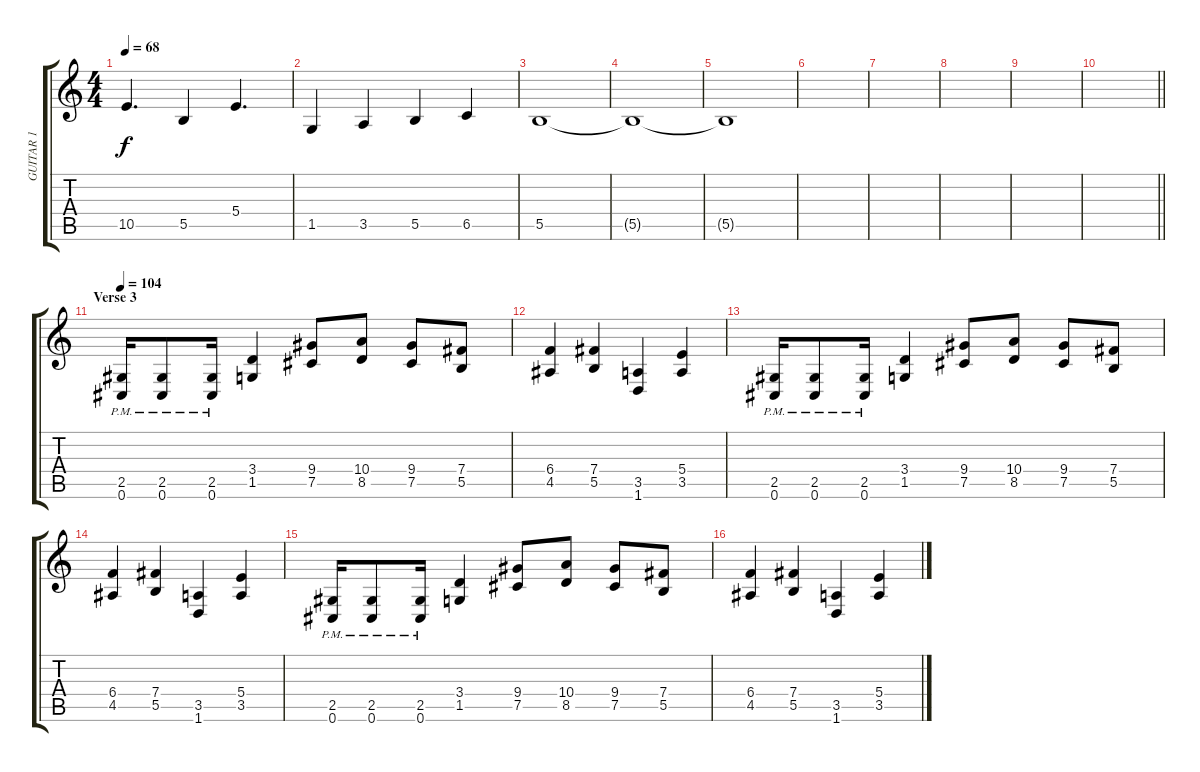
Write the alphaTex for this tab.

\track ("GUITAR 1" "GUITAR 1") {instrument overdrivenguitar}
\staff {score tabs}
\tuning (Db4 Ab3 E3 B2 Gb2 Db2) {hide}
\ts (4 4)
\tempo 68
\clef g2
\ks c
10.5.4{d dy f} 5.5.4 5.4.4{d} |
1.5.4 3.5.4 5.5.4 6.5.4 |
5.5.1 |
5.5{t}.1 |
5.5{t}.1 |
|
|
|
|
\barLineRight lightlight
|
\section ("" "Verse 3")
\tempo 104
(2.5{pm} 0.6{pm}).16 (2.5{pm} 0.6{pm}).8 (2.5{pm} 0.6{pm}).16 (3.4 1.5).4 (9.4 7.5).8 (10.4 8.5).8 (9.4 7.5).8 (7.4 5.5).8 |
(6.4 4.5).4 (7.4 5.5).4 (3.5 1.6).4 (5.4 3.5).4 |
(2.5{pm} 0.6{pm}).16 (2.5{pm} 0.6{pm}).8 (2.5{pm} 0.6{pm}).16 (3.4 1.5).4 (9.4 7.5).8 (10.4 8.5).8 (9.4 7.5).8 (7.4 5.5).8 |
(6.4 4.5).4 (7.4 5.5).4 (3.5 1.6).4 (5.4 3.5).4 |
(2.5{pm} 0.6{pm}).16 (2.5{pm} 0.6{pm}).8 (2.5{pm} 0.6{pm}).16 (3.4 1.5).4 (9.4 7.5).8 (10.4 8.5).8 (9.4 7.5).8 (7.4 5.5).8 |
(6.4 4.5).4 (7.4 5.5).4 (3.5 1.6).4 (5.4 3.5).4
